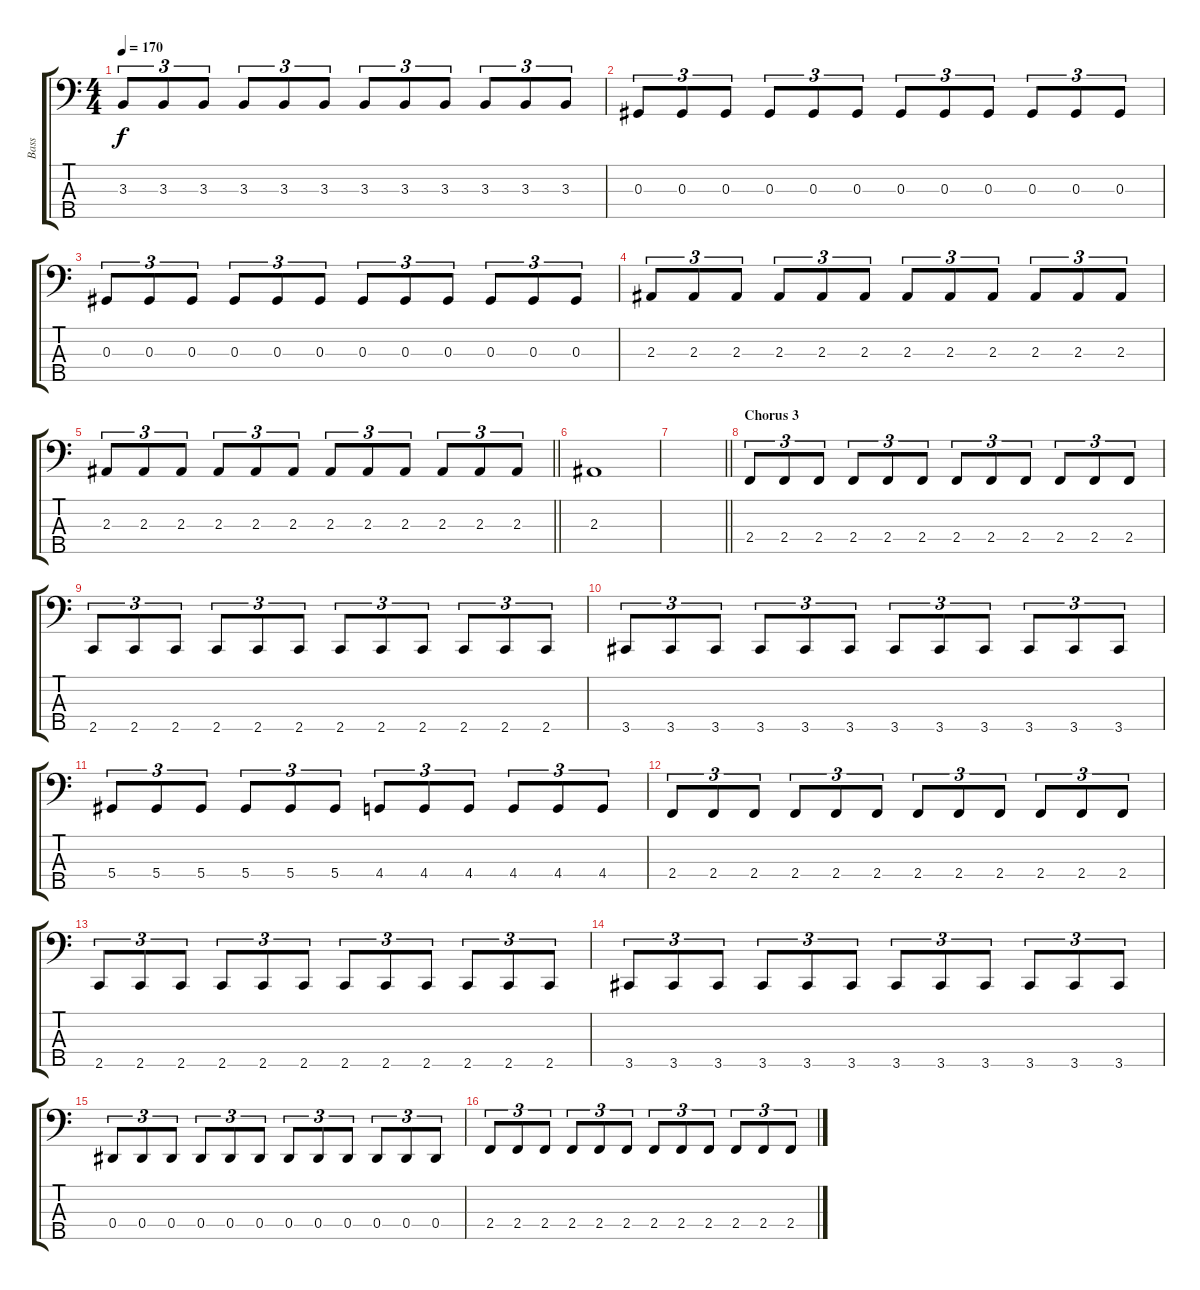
\track ("Bass" "Bass") {instrument electricbassfinger}
\staff {score tabs}
\tuning (Gb2 Db2 Ab1 Eb1 Bb0) {hide}
\ts (4 4)
\tempo 170
\clef f4
\ks c
3.3.8{tu (3 2) dy f} 3.3.8{tu (3 2)} 3.3.8{tu (3 2)} 3.3.8{tu (3 2)} 3.3.8{tu (3 2)} 3.3.8{tu (3 2)} 3.3.8{tu (3 2)} 3.3.8{tu (3 2)} 3.3.8{tu (3 2)} 3.3.8{tu (3 2)} 3.3.8{tu (3 2)} 3.3.8{tu (3 2)} |
0.3.8{tu (3 2)} 0.3.8{tu (3 2)} 0.3.8{tu (3 2)} 0.3.8{tu (3 2)} 0.3.8{tu (3 2)} 0.3.8{tu (3 2)} 0.3.8{tu (3 2)} 0.3.8{tu (3 2)} 0.3.8{tu (3 2)} 0.3.8{tu (3 2)} 0.3.8{tu (3 2)} 0.3.8{tu (3 2)} |
0.3.8{tu (3 2)} 0.3.8{tu (3 2)} 0.3.8{tu (3 2)} 0.3.8{tu (3 2)} 0.3.8{tu (3 2)} 0.3.8{tu (3 2)} 0.3.8{tu (3 2)} 0.3.8{tu (3 2)} 0.3.8{tu (3 2)} 0.3.8{tu (3 2)} 0.3.8{tu (3 2)} 0.3.8{tu (3 2)} |
2.3.8{tu (3 2)} 2.3.8{tu (3 2)} 2.3.8{tu (3 2)} 2.3.8{tu (3 2)} 2.3.8{tu (3 2)} 2.3.8{tu (3 2)} 2.3.8{tu (3 2)} 2.3.8{tu (3 2)} 2.3.8{tu (3 2)} 2.3.8{tu (3 2)} 2.3.8{tu (3 2)} 2.3.8{tu (3 2)} |
\barLineRight lightlight
2.3.8{tu (3 2)} 2.3.8{tu (3 2)} 2.3.8{tu (3 2)} 2.3.8{tu (3 2)} 2.3.8{tu (3 2)} 2.3.8{tu (3 2)} 2.3.8{tu (3 2)} 2.3.8{tu (3 2)} 2.3.8{tu (3 2)} 2.3.8{tu (3 2)} 2.3.8{tu (3 2)} 2.3.8{tu (3 2)} |
2.3.1 |
\barLineRight lightlight
|
\section ("" "Chorus 3")
2.4.8{tu (3 2)} 2.4.8{tu (3 2)} 2.4.8{tu (3 2)} 2.4.8{tu (3 2)} 2.4.8{tu (3 2)} 2.4.8{tu (3 2)} 2.4.8{tu (3 2)} 2.4.8{tu (3 2)} 2.4.8{tu (3 2)} 2.4.8{tu (3 2)} 2.4.8{tu (3 2)} 2.4.8{tu (3 2)} |
2.5.8{tu (3 2)} 2.5.8{tu (3 2)} 2.5.8{tu (3 2)} 2.5.8{tu (3 2)} 2.5.8{tu (3 2)} 2.5.8{tu (3 2)} 2.5.8{tu (3 2)} 2.5.8{tu (3 2)} 2.5.8{tu (3 2)} 2.5.8{tu (3 2)} 2.5.8{tu (3 2)} 2.5.8{tu (3 2)} |
3.5.8{tu (3 2)} 3.5.8{tu (3 2)} 3.5.8{tu (3 2)} 3.5.8{tu (3 2)} 3.5.8{tu (3 2)} 3.5.8{tu (3 2)} 3.5.8{tu (3 2)} 3.5.8{tu (3 2)} 3.5.8{tu (3 2)} 3.5.8{tu (3 2)} 3.5.8{tu (3 2)} 3.5.8{tu (3 2)} |
5.4.8{tu (3 2)} 5.4.8{tu (3 2)} 5.4.8{tu (3 2)} 5.4.8{tu (3 2)} 5.4.8{tu (3 2)} 5.4.8{tu (3 2)} 4.4.8{tu (3 2)} 4.4.8{tu (3 2)} 4.4.8{tu (3 2)} 4.4.8{tu (3 2)} 4.4.8{tu (3 2)} 4.4.8{tu (3 2)} |
2.4.8{tu (3 2)} 2.4.8{tu (3 2)} 2.4.8{tu (3 2)} 2.4.8{tu (3 2)} 2.4.8{tu (3 2)} 2.4.8{tu (3 2)} 2.4.8{tu (3 2)} 2.4.8{tu (3 2)} 2.4.8{tu (3 2)} 2.4.8{tu (3 2)} 2.4.8{tu (3 2)} 2.4.8{tu (3 2)} |
2.5.8{tu (3 2)} 2.5.8{tu (3 2)} 2.5.8{tu (3 2)} 2.5.8{tu (3 2)} 2.5.8{tu (3 2)} 2.5.8{tu (3 2)} 2.5.8{tu (3 2)} 2.5.8{tu (3 2)} 2.5.8{tu (3 2)} 2.5.8{tu (3 2)} 2.5.8{tu (3 2)} 2.5.8{tu (3 2)} |
3.5.8{tu (3 2)} 3.5.8{tu (3 2)} 3.5.8{tu (3 2)} 3.5.8{tu (3 2)} 3.5.8{tu (3 2)} 3.5.8{tu (3 2)} 3.5.8{tu (3 2)} 3.5.8{tu (3 2)} 3.5.8{tu (3 2)} 3.5.8{tu (3 2)} 3.5.8{tu (3 2)} 3.5.8{tu (3 2)} |
0.4.8{tu (3 2)} 0.4.8{tu (3 2)} 0.4.8{tu (3 2)} 0.4.8{tu (3 2)} 0.4.8{tu (3 2)} 0.4.8{tu (3 2)} 0.4.8{tu (3 2)} 0.4.8{tu (3 2)} 0.4.8{tu (3 2)} 0.4.8{tu (3 2)} 0.4.8{tu (3 2)} 0.4.8{tu (3 2)} |
2.4.8{tu (3 2)} 2.4.8{tu (3 2)} 2.4.8{tu (3 2)} 2.4.8{tu (3 2)} 2.4.8{tu (3 2)} 2.4.8{tu (3 2)} 2.4.8{tu (3 2)} 2.4.8{tu (3 2)} 2.4.8{tu (3 2)} 2.4.8{tu (3 2)} 2.4.8{tu (3 2)} 2.4.8{tu (3 2)}
